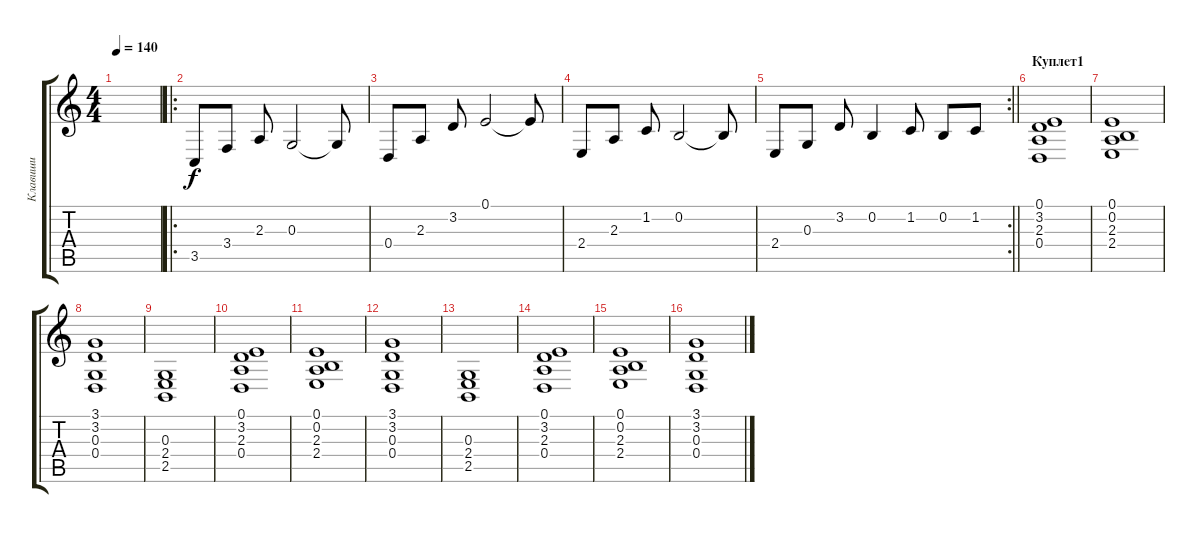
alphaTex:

\track ("Клавиши" "Клавиши") {instrument brightacousticpiano}
\staff {score tabs}
\tuning (E4 B3 G3 D3 A2 E2) {hide}
\ts (4 4)
\tempo 140
\clef g2
\ks c
|
\ro
3.5.8 3.4.8 2.3.8 0.3.2 0.3{t}.8 |
0.4.8 2.3.8 3.2.8 0.1.2 0.1{t}.8 |
2.4.8 2.3.8 1.2.8 0.2.2 0.2{t}.8 |
\rc 2
\barLineRight lightlight
2.4.8 0.3.8 3.2.8 0.2.4 1.2.8 0.2.8 1.2.8 |
\section ("" "Куплет1")
(0.1 3.2 2.3 0.4).1{volume 7 instrument stringensemble1} |
(0.1 0.2 2.3 2.4).1 |
(3.1 3.2 0.3 0.4).1 |
(0.3 2.4 2.5).1 |
(0.1 3.2 2.3 0.4).1{volume 7 instrument stringensemble1} |
(0.1 0.2 2.3 2.4).1 |
(3.1 3.2 0.3 0.4).1 |
(0.3 2.4 2.5).1 |
(0.1 3.2 2.3 0.4).1{volume 7 instrument stringensemble1} |
(0.1 0.2 2.3 2.4).1 |
(3.1 3.2 0.3 0.4).1
